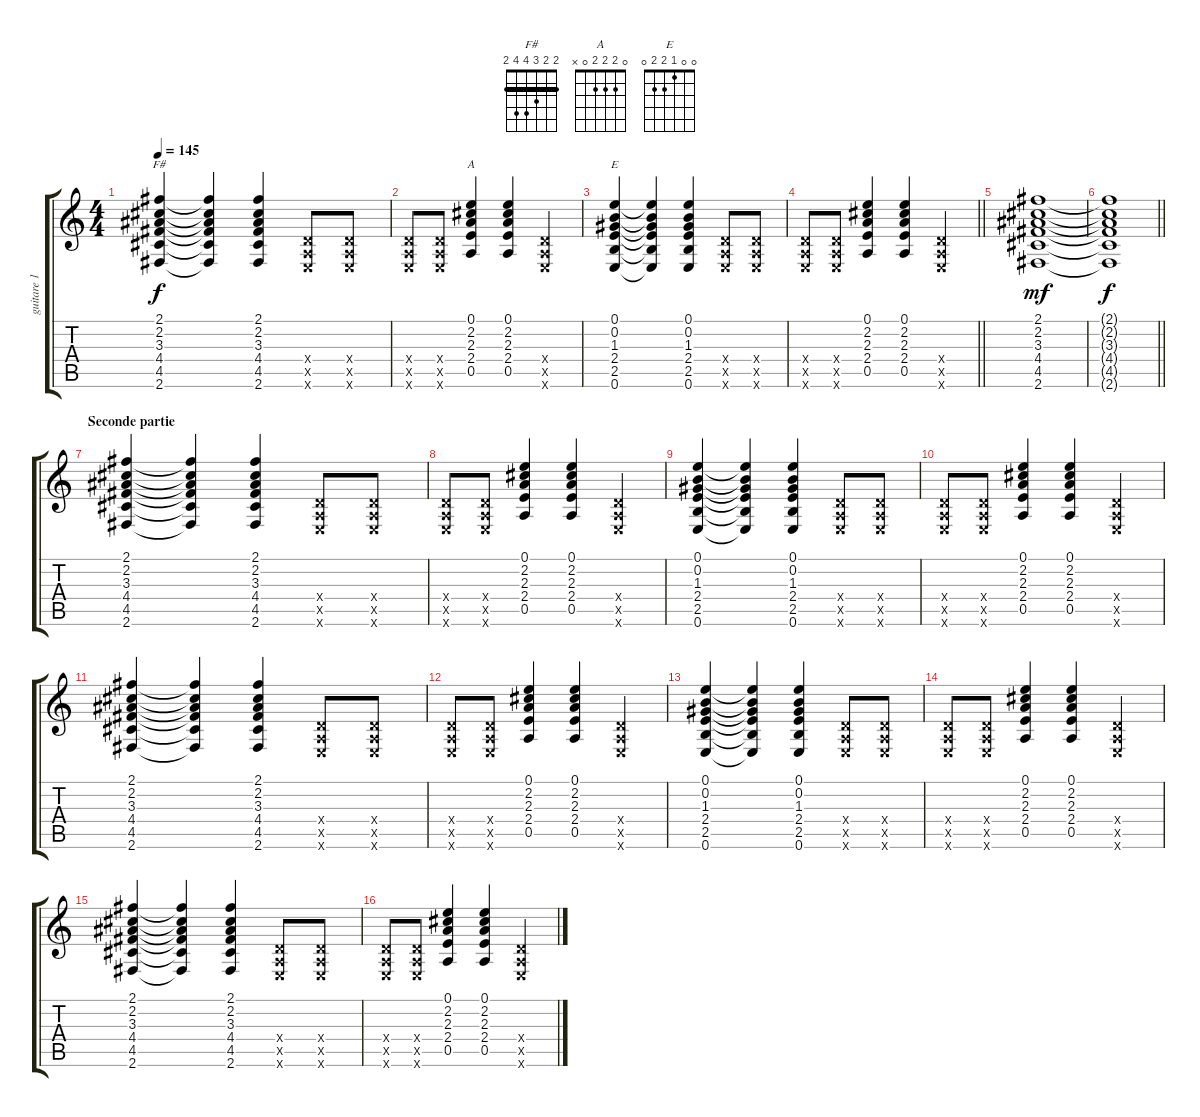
\track ("guitare 1" "guitare 1") {instrument acousticguitarsteel}
\staff {score tabs}
\tuning (E4 B3 G3 D3 A2 E2) {hide}
\chord ("F#" 2 2 3 4 4 2) {barre 2}
\chord ("A" 0 2 2 2 0 x)
\chord ("E" 0 0 1 2 2 0)
\ts (4 4)
\tempo 145
\clef g2
\ks c
(2.1 2.2 3.3 4.4 4.5 2.6).4{ch "F#" dy f} (2.1{t} 2.2{t} 3.3{t} 4.4{t} 4.5{t} 2.6{t}).4 (2.1 2.2 3.3 4.4 4.5 2.6).4 (0.4{x} 0.5{x} 0.6{x}).8 (0.4{x} 0.5{x} 0.6{x}).8 |
(0.4{x} 0.5{x} 0.6{x}).8 (0.4{x} 0.5{x} 0.6{x}).8 (0.1 2.2 2.3 2.4 0.5).4{ch "A"} (0.1 2.2 2.3 2.4 0.5).4 (0.4{x} 0.5{x} 0.6{x}).4 |
(0.1 0.2 1.3 2.4 2.5 0.6).4{ch "E"} (0.1{t} 0.2{t} 1.3{t} 2.4{t} 2.5{t} 0.6{t}).4 (0.1 0.2 1.3 2.4 2.5 0.6).4 (0.4{x} 0.5{x} 0.6{x}).8 (0.4{x} 0.5{x} 0.6{x}).8 |
\barLineRight lightlight
(0.4{x} 0.5{x} 0.6{x}).8 (0.4{x} 0.5{x} 0.6{x}).8 (0.1 2.2 2.3 2.4 0.5).4 (0.1 2.2 2.3 2.4 0.5).4 (0.4{x} 0.5{x} 0.6{x}).4 |
(2.1 2.2 3.3 4.4 4.5 2.6).1{dy mf} |
\barLineRight lightlight
(2.1{t} 2.2{t} 3.3{t} 4.4{t} 4.5{t} 2.6{t}).1{dy f} |
\section ("" "Seconde partie")
(2.1 2.2 3.3 4.4 4.5 2.6).4 (2.1{t} 2.2{t} 3.3{t} 4.4{t} 4.5{t} 2.6{t}).4 (2.1 2.2 3.3 4.4 4.5 2.6).4 (0.4{x} 0.5{x} 0.6{x}).8 (0.4{x} 0.5{x} 0.6{x}).8 |
(0.4{x} 0.5{x} 0.6{x}).8 (0.4{x} 0.5{x} 0.6{x}).8 (0.1 2.2 2.3 2.4 0.5).4 (0.1 2.2 2.3 2.4 0.5).4 (0.4{x} 0.5{x} 0.6{x}).4 |
(0.1 0.2 1.3 2.4 2.5 0.6).4 (0.1{t} 0.2{t} 1.3{t} 2.4{t} 2.5{t} 0.6{t}).4 (0.1 0.2 1.3 2.4 2.5 0.6).4 (0.4{x} 0.5{x} 0.6{x}).8 (0.4{x} 0.5{x} 0.6{x}).8 |
(0.4{x} 0.5{x} 0.6{x}).8 (0.4{x} 0.5{x} 0.6{x}).8 (0.1 2.2 2.3 2.4 0.5).4 (0.1 2.2 2.3 2.4 0.5).4 (0.4{x} 0.5{x} 0.6{x}).4 |
(2.1 2.2 3.3 4.4 4.5 2.6).4 (2.1{t} 2.2{t} 3.3{t} 4.4{t} 4.5{t} 2.6{t}).4 (2.1 2.2 3.3 4.4 4.5 2.6).4 (0.4{x} 0.5{x} 0.6{x}).8 (0.4{x} 0.5{x} 0.6{x}).8 |
(0.4{x} 0.5{x} 0.6{x}).8 (0.4{x} 0.5{x} 0.6{x}).8 (0.1 2.2 2.3 2.4 0.5).4 (0.1 2.2 2.3 2.4 0.5).4 (0.4{x} 0.5{x} 0.6{x}).4 |
(0.1 0.2 1.3 2.4 2.5 0.6).4 (0.1{t} 0.2{t} 1.3{t} 2.4{t} 2.5{t} 0.6{t}).4 (0.1 0.2 1.3 2.4 2.5 0.6).4 (0.4{x} 0.5{x} 0.6{x}).8 (0.4{x} 0.5{x} 0.6{x}).8 |
(0.4{x} 0.5{x} 0.6{x}).8 (0.4{x} 0.5{x} 0.6{x}).8 (0.1 2.2 2.3 2.4 0.5).4 (0.1 2.2 2.3 2.4 0.5).4 (0.4{x} 0.5{x} 0.6{x}).4 |
(2.1 2.2 3.3 4.4 4.5 2.6).4 (2.1{t} 2.2{t} 3.3{t} 4.4{t} 4.5{t} 2.6{t}).4 (2.1 2.2 3.3 4.4 4.5 2.6).4 (0.4{x} 0.5{x} 0.6{x}).8 (0.4{x} 0.5{x} 0.6{x}).8 |
(0.4{x} 0.5{x} 0.6{x}).8 (0.4{x} 0.5{x} 0.6{x}).8 (0.1 2.2 2.3 2.4 0.5).4 (0.1 2.2 2.3 2.4 0.5).4 (0.4{x} 0.5{x} 0.6{x}).4
